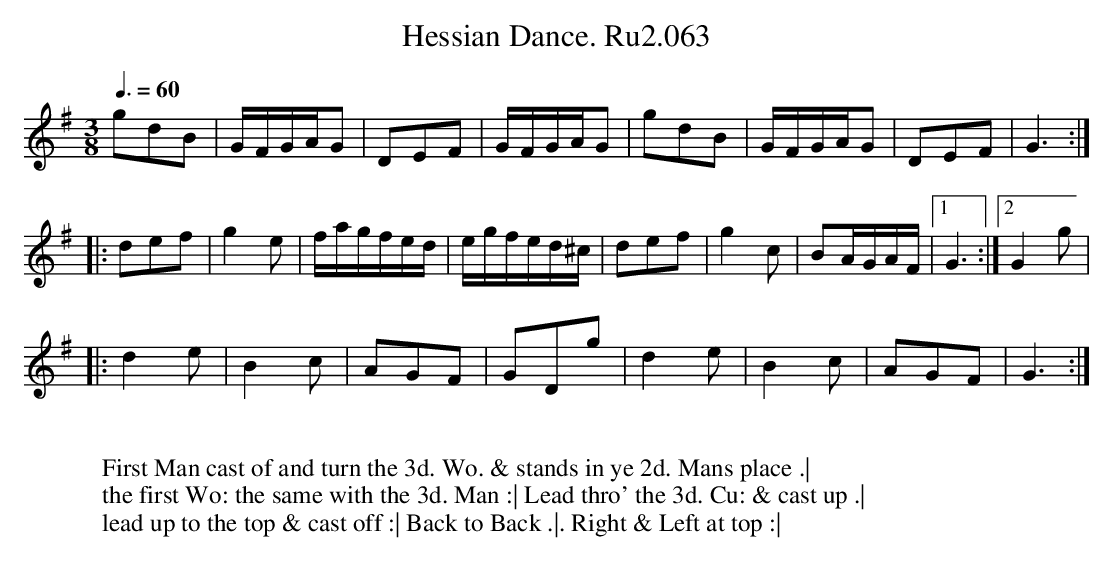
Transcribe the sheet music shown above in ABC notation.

X:1
T:Hessian Dance. Ru2.063
M:3/8
L:1/8
Q:3/8=60
K:G
gdB|G/F/G/A/G|DEF|G/F/G/A/G|gdB|G/F/G/A/G|DEF|G3:|
|:def|g2e|f/a/g/f/e/d/|e/g/f/e/d/^c/|\
def|g2c|BA/G/A/F/|1G3:|2G2g|
|:d2e|B2c|AGF|GDg|d2e|B2c|AGF|G3:|
W:
W:First Man cast of and turn the 3d. Wo. & stands in ye 2d. Mans place .|
W:the first Wo: the same with the 3d. Man :| Lead thro' the 3d. Cu: & cast up .|
W:lead up to the top & cast off :| Back to Back .|. Right & Left at top :|
